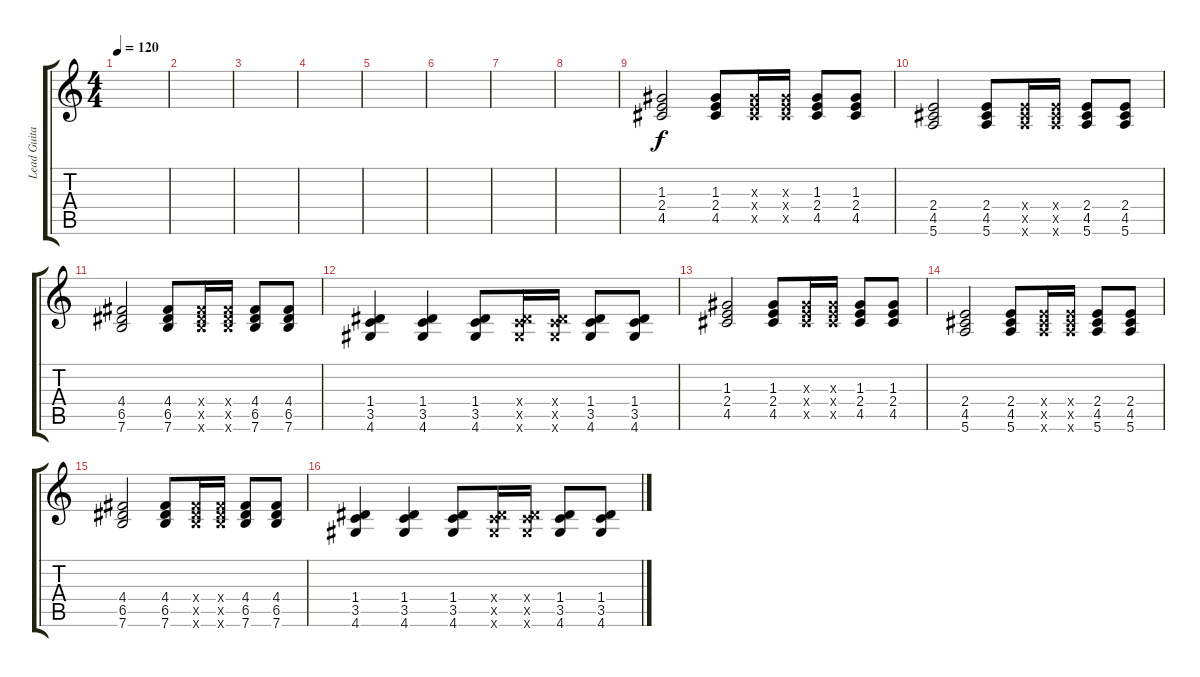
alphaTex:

\track ("Lead Guitar" "Lead Guita") {instrument overdrivenguitar}
\staff {score tabs}
\tuning (E4 B3 G3 D3 A2 E2) {hide}
\ts (4 4)
\tempo 120
\clef g2
\ks c
|
|
|
|
|
|
|
|
(1.3 2.4 4.5).2{volume 15 balance 0 instrument electricguitarjazz} (1.3 2.4 4.5).8 (1.3{x} 2.4{x} 4.5{x}).16 (1.3{x} 2.4{x} 4.5{x}).16 (1.3 2.4 4.5).8 (1.3 2.4 4.5).8 |
(2.4 4.5 5.6).2 (2.4 4.5 5.6).8 (2.4{x} 4.5{x} 5.6{x}).16 (2.4{x} 4.5{x} 5.6{x}).16 (2.4 4.5 5.6).8 (2.4 4.5 5.6).8 |
(4.4 6.5 7.6).2 (4.4 6.5 7.6).8 (4.4{x} 6.5{x} 7.6{x}).16 (4.4{x} 6.5{x} 7.6{x}).16 (4.4 6.5 7.6).8 (4.4 6.5 7.6).8 |
(1.4 3.5 4.6).4 (1.4 3.5 4.6).4 (1.4 3.5 4.6).8 (1.4{x} 3.5{x} 4.6{x}).16 (1.4{x} 3.5{x} 4.6{x}).16 (1.4 3.5 4.6).8 (1.4 3.5 4.6).8 |
(1.3 2.4 4.5).2{volume 15 balance 0 instrument electricguitarjazz} (1.3 2.4 4.5).8 (1.3{x} 2.4{x} 4.5{x}).16 (1.3{x} 2.4{x} 4.5{x}).16 (1.3 2.4 4.5).8 (1.3 2.4 4.5).8 |
(2.4 4.5 5.6).2 (2.4 4.5 5.6).8 (2.4{x} 4.5{x} 5.6{x}).16 (2.4{x} 4.5{x} 5.6{x}).16 (2.4 4.5 5.6).8 (2.4 4.5 5.6).8 |
(4.4 6.5 7.6).2 (4.4 6.5 7.6).8 (4.4{x} 6.5{x} 7.6{x}).16 (4.4{x} 6.5{x} 7.6{x}).16 (4.4 6.5 7.6).8 (4.4 6.5 7.6).8 |
(1.4 3.5 4.6).4 (1.4 3.5 4.6).4 (1.4 3.5 4.6).8 (1.4{x} 3.5{x} 4.6{x}).16 (1.4{x} 3.5{x} 4.6{x}).16 (1.4 3.5 4.6).8 (1.4 3.5 4.6).8
